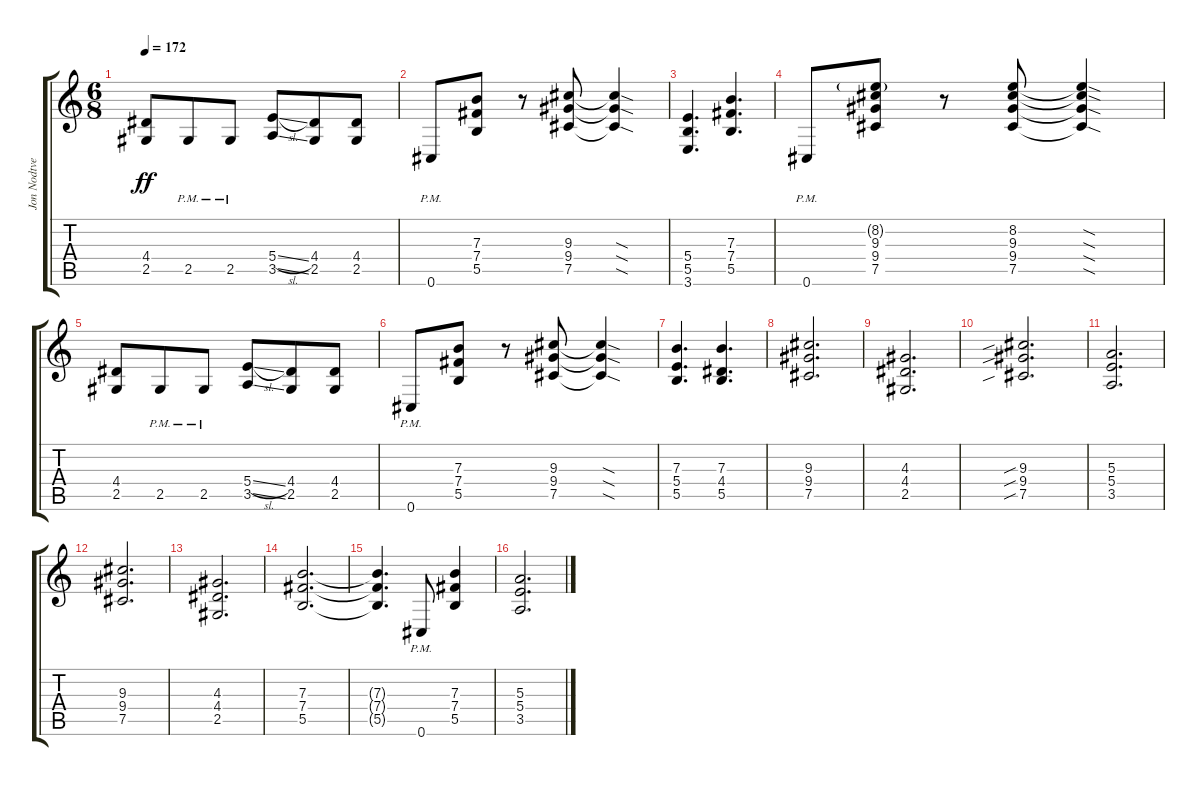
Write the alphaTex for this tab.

\track ("Jon Nodtveidt" "Jon Nodtve") {instrument distortionguitar}
\staff {score tabs}
\tuning (Db4 Ab3 E3 B2 Gb2 Db2) {hide}
\ts (6 8)
\tempo 172
\clef g2
\ks c
(4.4 2.5).8{dy ff} 2.5{pm}.8 2.5{pm}.8 (5.4{sl} 3.5{ss}).8 (4.4 2.5).8 (4.4 2.5).8 |
0.6{pm}.8 (7.3 7.4 5.5).8 r.8 (9.3 9.4 7.5).8 (9.3{sod t} 9.4{sod t} 7.5{sod t}).4 |
(5.4 5.5 3.6).4{d} (7.3 7.4 5.5).4{d} |
0.6{pm}.8 (8.2{g} 9.3 9.4 7.5).8 r.8 (8.2 9.3 9.4 7.5).8 (8.2{sod t} 9.3{sod t} 9.4{sod t} 7.5{sod t}).4 |
(4.4 2.5).8 2.5{pm}.8 2.5{pm}.8 (5.4{sl} 3.5{ss}).8 (4.4 2.5).8 (4.4 2.5).8 |
0.6{pm}.8 (7.3 7.4 5.5).8 r.8 (9.3 9.4 7.5).8 (9.3{sod t} 9.4{sod t} 7.5{sod t}).4 |
(7.3 5.4 5.5).4{d} (7.3 4.4 5.5).4{d} |
(9.3 9.4 7.5).2{d} |
(4.3 4.4 2.5).2{d} |
(9.3{sib} 9.4{sib} 7.5{sib}).2{d} |
(5.3 5.4 3.5).2{d} |
(9.3 9.4 7.5).2{d} |
(4.3 4.4 2.5).2{d} |
(7.3 7.4 5.5).2{d} |
(7.3{t} 7.4{t} 5.5{t}).4{d} 0.6{pm}.8 (7.3 7.4 5.5).4 |
(5.3 5.4 3.5).2{d}
